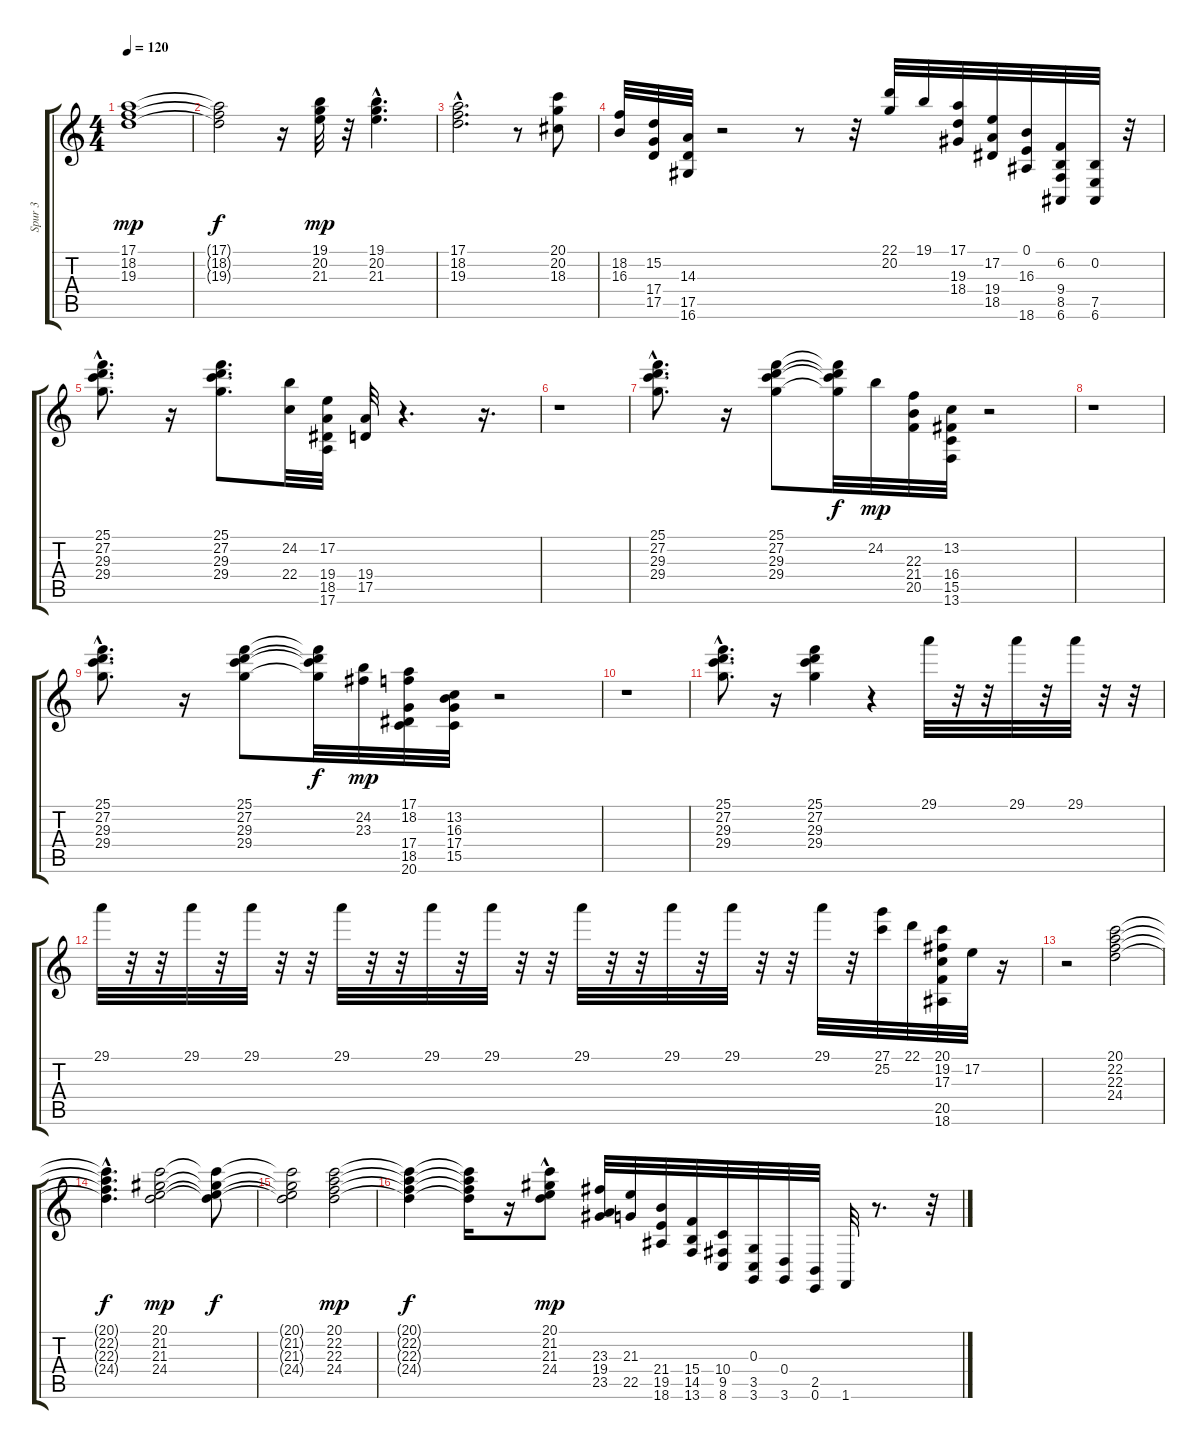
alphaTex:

\track ("Spur 3" "Spur 3") {instrument percussiveorgan}
\staff {score tabs}
\tuning (E4 B3 G3 D3 A2 E2) {hide}
\ts (4 4)
\tempo 120
\clef g2
\ks c
(17.1 18.2 19.3).1{dy mp} |
(17.1{t} 18.2{t} 19.3{t}).2{dy f} r.16 (19.1 20.2 21.3).32{dy mp} r.32 (19.1{hac} 20.2{hac} 21.3{hac}).4{d} |
(17.1{hac} 18.2{hac} 19.3{hac}).2{d} r.8 (20.1 20.2 18.3).8 |
(18.2 16.3).32 (15.2 17.4 17.5).32 (14.3 17.5 16.6).32 r.2 r.8 r.32 (22.1 20.2).32 19.1.32 (17.1 19.3 18.4).32 (17.2 19.4 18.5).32 (0.1 16.3 18.6).32 (6.2 9.4 8.5 6.6).32 (0.2 7.5 6.6).32 r.32 |
(25.1{hac} 27.2{hac} 29.3{hac} 29.4{hac}).8{d} r.16 (25.1 27.2 29.3 29.4).8{d} (24.2 22.4).32 (17.2 19.4 18.5 17.6).32 (19.4 17.5).32 r.4{d} r.16{d} |
r.1 |
(25.1{hac} 27.2{hac} 29.3{hac} 29.4{hac}).8{d} r.16 (25.1 27.2 29.3 29.4).8 (25.1{t} 27.2{t} 29.3{t} 29.4{t}).32{dy f} 24.2.32{dy mp} (22.3 21.4 20.5).32 (13.2 16.4 15.5 13.6).32 r.2 |
r.1 |
(25.1{hac} 27.2{hac} 29.3{hac} 29.4{hac}).8{d} r.16 (25.1 27.2 29.3 29.4).8 (25.1{t} 27.2{t} 29.3{t} 29.4{t}).32{dy f} (24.2 23.3).32{dy mp} (17.1 18.2 17.4 18.5 20.6).32 (13.2 16.3 17.4 15.5).32 r.2 |
r.1 |
(25.1{hac} 27.2{hac} 29.3{hac} 29.4{hac}).8{d} r.16 (25.1 27.2 29.3 29.4).4 r.4 29.1.32 r.32 r.32 29.1.32 r.32 29.1.32 r.32 r.32 |
29.1.32 r.32 r.32 29.1.32 r.32 29.1.32 r.32 r.32 29.1.32 r.32 r.32 29.1.32 r.32 29.1.32 r.32 r.32 29.1.32 r.32 r.32 29.1.32 r.32 29.1.32 r.32 r.32 29.1.32 r.32 (27.1 25.2).32 22.1.32 (20.1 19.2 17.3 20.5 18.6).32 17.2.32 r.16 |
r.2 (20.1 22.2 22.3 24.4).2 |
(20.1{hac t} 22.2{hac t} 22.3{hac t} 24.4{hac t}).4{d dy f} (20.1 21.2 21.3 24.4).2{dy mp} (20.1{t} 21.2{t} 21.3{t} 24.4{t}).8{dy f} |
(20.1{t} 21.2{t} 21.3{t} 24.4{t}).2 (20.1 22.2 22.3 24.4).2{dy mp} |
(20.1{t} 22.2{t} 22.3{t} 24.4{t}).4{dy f} (20.1{t} 22.2{t} 22.3{t} 24.4{t}).16 r.16 (20.1{hac} 21.2 21.3 24.4).8{dy mp} (23.3 19.4 23.5).32 (21.3 22.5).32 (21.4 19.5 18.6).32 (15.4 14.5 13.6).32 (10.4 9.5 8.6).32 (0.3 3.5 3.6).32 (0.4 3.6).32 (2.5 0.6).32 1.6.32 r.8{d} r.32
